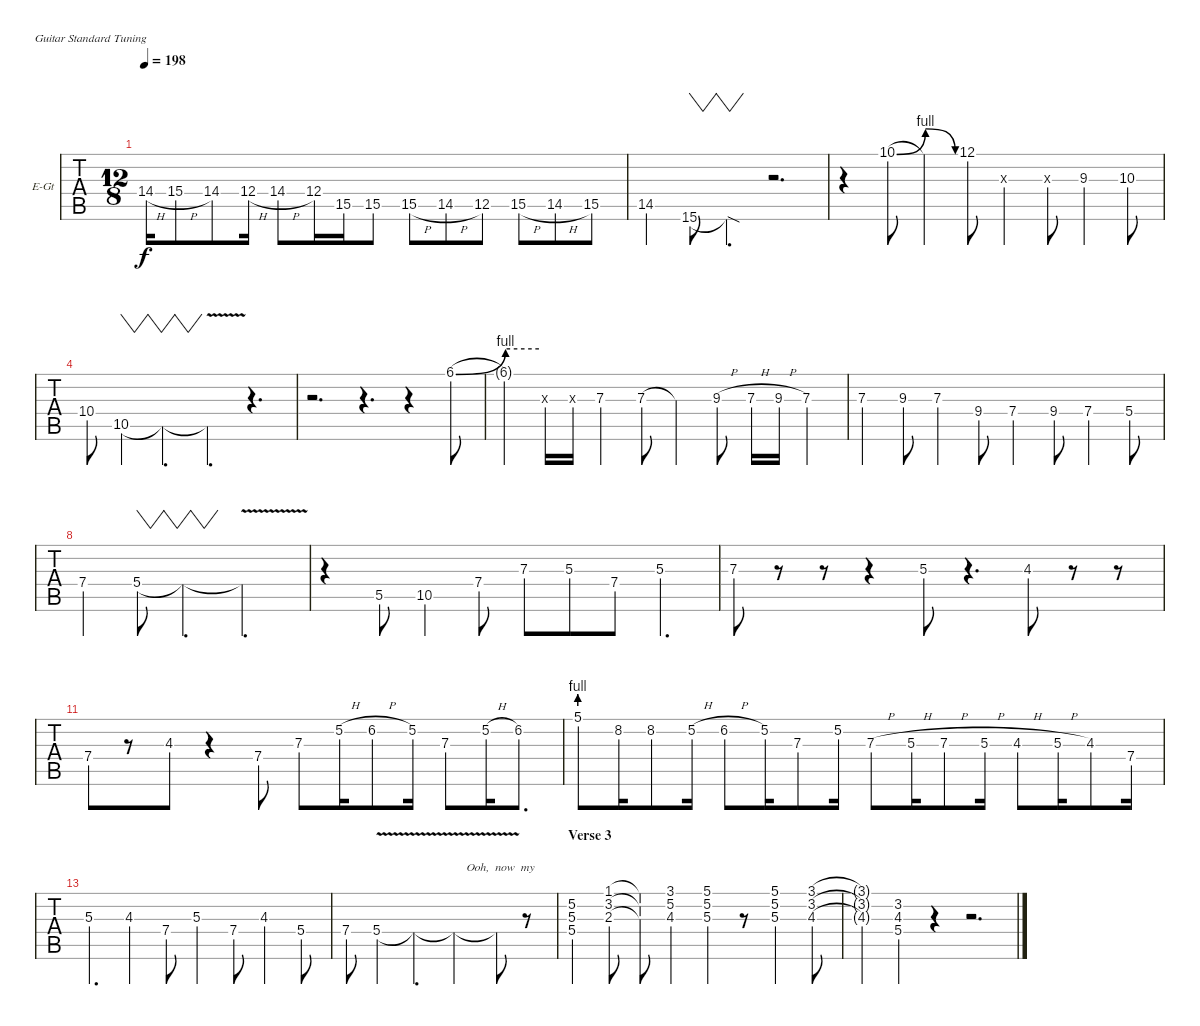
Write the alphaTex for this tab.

\bracketExtendMode nobrackets
\firstSystemTrackNameOrientation horizontal
\otherSystemsTrackNameOrientation horizontal
\defaultBarNumberDisplay FirstOfSystem
\track ("Lead" "E-Gt") {instrument overdrivenguitar}
\staff {tabs}
\tuning (E4 B3 G3 D3 A2 E2)
\ts (12 8)
\tempo 198
\clef g2
\ks c
14.4{h}.16{lyrics (0 "") lyrics (1 "") lyrics (2 "") lyrics (3 "") lyrics (4 "") dy f} 15.4{h}.8{lyrics (0 "") lyrics (1 "") lyrics (2 "") lyrics (3 "") lyrics (4 "")} 14.4.8{lyrics (0 "") lyrics (1 "") lyrics (2 "") lyrics (3 "") lyrics (4 "")} 12.4{h}.16{lyrics (0 "") lyrics (1 "") lyrics (2 "") lyrics (3 "") lyrics (4 "")} 14.4{h}.8{lyrics (0 "") lyrics (1 "") lyrics (2 "") lyrics (3 "") lyrics (4 "")} 12.4.16{lyrics (0 "") lyrics (1 "") lyrics (2 "") lyrics (3 "") lyrics (4 "")} 15.5.16{lyrics (0 "") lyrics (1 "") lyrics (2 "") lyrics (3 "") lyrics (4 "")} 15.5.8{lyrics (0 "") lyrics (1 "") lyrics (2 "") lyrics (3 "") lyrics (4 "")} 15.5{h}.8{lyrics (0 "") lyrics (1 "") lyrics (2 "") lyrics (3 "") lyrics (4 "")} 14.5{h}.8{lyrics (0 "") lyrics (1 "") lyrics (2 "") lyrics (3 "") lyrics (4 "")} 12.5.8{lyrics (0 "") lyrics (1 "") lyrics (2 "") lyrics (3 "") lyrics (4 "")} 15.5{h}.8{lyrics (0 "") lyrics (1 "") lyrics (2 "") lyrics (3 "") lyrics (4 "")} 14.5{h}.8{lyrics (0 "") lyrics (1 "") lyrics (2 "") lyrics (3 "") lyrics (4 "")} 15.5.8{lyrics (0 "") lyrics (1 "") lyrics (2 "") lyrics (3 "") lyrics (4 "")} |
14.5.4{lyrics (0 "") lyrics (1 "") lyrics (2 "") lyrics (3 "") lyrics (4 "")} 15.6.8{vw lyrics (0 "") lyrics (1 "") lyrics (2 "") lyrics (3 "") lyrics (4 "")} 15.6{sod t}.4{vw d lyrics (0 "") lyrics (1 "") lyrics (2 "") lyrics (3 "") lyrics (4 "")} r.2{d} |
r.4 10.1{be (bend 0 0 60 4) hac}.8{lyrics (0 "") lyrics (1 "") lyrics (2 "") lyrics (3 "") lyrics (4 "")} 10.1{be (release 0 4 60 0) t}.4{lyrics (0 "") lyrics (1 "") lyrics (2 "") lyrics (3 "") lyrics (4 "")} 12.1.8{lyrics (0 "") lyrics (1 "") lyrics (2 "") lyrics (3 "") lyrics (4 "")} 9.3{x}.4{lyrics (0 "") lyrics (1 "") lyrics (2 "") lyrics (3 "") lyrics (4 "")} 9.3{x}.8{lyrics (0 "") lyrics (1 "") lyrics (2 "") lyrics (3 "") lyrics (4 "")} 9.3.4{lyrics (0 "") lyrics (1 "") lyrics (2 "") lyrics (3 "") lyrics (4 "")} 10.3.8{lyrics (0 "") lyrics (1 "") lyrics (2 "") lyrics (3 "") lyrics (4 "")} |
10.4.8{lyrics (0 "") lyrics (1 "") lyrics (2 "") lyrics (3 "") lyrics (4 "")} 10.5.4{vw lyrics (0 "") lyrics (1 "") lyrics (2 "") lyrics (3 "") lyrics (4 "")} 10.5{t}.4{vw d lyrics (0 "") lyrics (1 "") lyrics (2 "") lyrics (3 "") lyrics (4 "")} 10.5{v t}.4{d lyrics (0 "") lyrics (1 "") lyrics (2 "") lyrics (3 "") lyrics (4 "")} r.4{d} |
r.2{d} r.4{d} r.4 6.1{be (bend 0 0 60 4) hac}.8{lyrics (0 "") lyrics (1 "") lyrics (2 "") lyrics (3 "") lyrics (4 "")} |
6.1{be (hold 0 4 60 4) t}.4{lyrics (0 "") lyrics (1 "") lyrics (2 "") lyrics (3 "") lyrics (4 "")} 7.3{x}.16{lyrics (0 "") lyrics (1 "") lyrics (2 "") lyrics (3 "") lyrics (4 "")} 7.3{x}.16{lyrics (0 "") lyrics (1 "") lyrics (2 "") lyrics (3 "") lyrics (4 "")} 7.3.4{lyrics (0 "") lyrics (1 "") lyrics (2 "") lyrics (3 "") lyrics (4 "")} 7.3.8{lyrics (0 "") lyrics (1 "") lyrics (2 "") lyrics (3 "") lyrics (4 "")} 7.3{t}.4{lyrics (0 "") lyrics (1 "") lyrics (2 "") lyrics (3 "") lyrics (4 "")} 9.3{h}.8{lyrics (0 "") lyrics (1 "") lyrics (2 "") lyrics (3 "") lyrics (4 "")} 7.3{h}.16{lyrics (0 "") lyrics (1 "") lyrics (2 "") lyrics (3 "") lyrics (4 "")} 9.3{h}.16{lyrics (0 "") lyrics (1 "") lyrics (2 "") lyrics (3 "") lyrics (4 "")} 7.3.4{lyrics (0 "") lyrics (1 "") lyrics (2 "") lyrics (3 "") lyrics (4 "")} |
7.3.4{lyrics (0 "") lyrics (1 "") lyrics (2 "") lyrics (3 "") lyrics (4 "")} 9.3.8{lyrics (0 "") lyrics (1 "") lyrics (2 "") lyrics (3 "") lyrics (4 "")} 7.3.4{lyrics (0 "") lyrics (1 "") lyrics (2 "") lyrics (3 "") lyrics (4 "")} 9.4.8{lyrics (0 "") lyrics (1 "") lyrics (2 "") lyrics (3 "") lyrics (4 "")} 7.4.4{lyrics (0 "") lyrics (1 "") lyrics (2 "") lyrics (3 "") lyrics (4 "")} 9.4.8{lyrics (0 "") lyrics (1 "") lyrics (2 "") lyrics (3 "") lyrics (4 "")} 7.4.4{lyrics (0 "") lyrics (1 "") lyrics (2 "") lyrics (3 "") lyrics (4 "")} 5.4.8{lyrics (0 "") lyrics (1 "") lyrics (2 "") lyrics (3 "") lyrics (4 "")} |
7.4.4{lyrics (0 "") lyrics (1 "") lyrics (2 "") lyrics (3 "") lyrics (4 "")} 5.4.8{vw lyrics (0 "") lyrics (1 "") lyrics (2 "") lyrics (3 "") lyrics (4 "")} 5.4{t}.4{vw d lyrics (0 "") lyrics (1 "") lyrics (2 "") lyrics (3 "") lyrics (4 "")} 5.4{v t}.2{d lyrics (0 "") lyrics (1 "") lyrics (2 "") lyrics (3 "") lyrics (4 "")} |
r.4 5.5.8{lyrics (0 "") lyrics (1 "") lyrics (2 "") lyrics (3 "") lyrics (4 "")} 10.5.4{lyrics (0 "") lyrics (1 "") lyrics (2 "") lyrics (3 "") lyrics (4 "")} 7.4.8{lyrics (0 "") lyrics (1 "") lyrics (2 "") lyrics (3 "") lyrics (4 "")} 7.3.8{lyrics (0 "") lyrics (1 "") lyrics (2 "") lyrics (3 "") lyrics (4 "")} 5.3.8{lyrics (0 "") lyrics (1 "") lyrics (2 "") lyrics (3 "") lyrics (4 "")} 7.4.8{lyrics (0 "") lyrics (1 "") lyrics (2 "") lyrics (3 "") lyrics (4 "")} 5.3.4{d lyrics (0 "") lyrics (1 "") lyrics (2 "") lyrics (3 "") lyrics (4 "")} |
7.3.8{lyrics (0 "") lyrics (1 "") lyrics (2 "") lyrics (3 "") lyrics (4 "")} r.8 r.8 r.4 5.3.8{lyrics (0 "") lyrics (1 "") lyrics (2 "") lyrics (3 "") lyrics (4 "")} r.4{d} 4.3.8{lyrics (0 "") lyrics (1 "") lyrics (2 "") lyrics (3 "") lyrics (4 "")} r.8 r.8 |
7.4.8{lyrics (0 "") lyrics (1 "") lyrics (2 "") lyrics (3 "") lyrics (4 "")} r.8 4.3.8{lyrics (0 "") lyrics (1 "") lyrics (2 "") lyrics (3 "") lyrics (4 "")} r.4 7.4.8{lyrics (0 "") lyrics (1 "") lyrics (2 "") lyrics (3 "") lyrics (4 "")} 7.3.8{lyrics (0 "") lyrics (1 "") lyrics (2 "") lyrics (3 "") lyrics (4 "")} 5.2{h}.16{lyrics (0 "") lyrics (1 "") lyrics (2 "") lyrics (3 "") lyrics (4 "")} 6.2{h}.8{lyrics (0 "") lyrics (1 "") lyrics (2 "") lyrics (3 "") lyrics (4 "")} 5.2.16{lyrics (0 "") lyrics (1 "") lyrics (2 "") lyrics (3 "") lyrics (4 "")} 7.3.8{lyrics (0 "") lyrics (1 "") lyrics (2 "") lyrics (3 "") lyrics (4 "")} 5.2{h}.16{lyrics (0 "") lyrics (1 "") lyrics (2 "") lyrics (3 "") lyrics (4 "")} 6.2.8{d lyrics (0 "") lyrics (1 "") lyrics (2 "") lyrics (3 "") lyrics (4 "")} |
5.1{be (prebend 0 4 60 4)}.8{lyrics (0 "") lyrics (1 "") lyrics (2 "") lyrics (3 "") lyrics (4 "")} 8.2.16{lyrics (0 "") lyrics (1 "") lyrics (2 "") lyrics (3 "") lyrics (4 "")} 8.2.8{lyrics (0 "") lyrics (1 "") lyrics (2 "") lyrics (3 "") lyrics (4 "")} 5.2{h}.16{lyrics (0 "") lyrics (1 "") lyrics (2 "") lyrics (3 "") lyrics (4 "")} 6.2{h}.8{lyrics (0 "") lyrics (1 "") lyrics (2 "") lyrics (3 "") lyrics (4 "")} 5.2.16{lyrics (0 "") lyrics (1 "") lyrics (2 "") lyrics (3 "") lyrics (4 "")} 7.3.8{lyrics (0 "") lyrics (1 "") lyrics (2 "") lyrics (3 "") lyrics (4 "")} 5.2.16{lyrics (0 "") lyrics (1 "") lyrics (2 "") lyrics (3 "") lyrics (4 "")} 7.3{h}.8{lyrics (0 "") lyrics (1 "") lyrics (2 "") lyrics (3 "") lyrics (4 "")} 5.3{h}.16{lyrics (0 "") lyrics (1 "") lyrics (2 "") lyrics (3 "") lyrics (4 "")} 7.3{h}.8{lyrics (0 "") lyrics (1 "") lyrics (2 "") lyrics (3 "") lyrics (4 "")} 5.3{h}.16{lyrics (0 "") lyrics (1 "") lyrics (2 "") lyrics (3 "") lyrics (4 "")} 4.3{h}.8{lyrics (0 "") lyrics (1 "") lyrics (2 "") lyrics (3 "") lyrics (4 "")} 5.3{h}.16{lyrics (0 "") lyrics (1 "") lyrics (2 "") lyrics (3 "") lyrics (4 "")} 4.3.8{lyrics (0 "") lyrics (1 "") lyrics (2 "") lyrics (3 "") lyrics (4 "")} 7.4.16{lyrics (0 "") lyrics (1 "") lyrics (2 "") lyrics (3 "") lyrics (4 "")} |
5.3.4{d lyrics (0 "") lyrics (1 "") lyrics (2 "") lyrics (3 "") lyrics (4 "")} 4.3.4{lyrics (0 "") lyrics (1 "") lyrics (2 "") lyrics (3 "") lyrics (4 "")} 7.4.8{lyrics (0 "") lyrics (1 "") lyrics (2 "") lyrics (3 "") lyrics (4 "")} 5.3.4{lyrics (0 "") lyrics (1 "") lyrics (2 "") lyrics (3 "") lyrics (4 "")} 7.4.8{lyrics (0 "") lyrics (1 "") lyrics (2 "") lyrics (3 "") lyrics (4 "")} 4.3.4{lyrics (0 "") lyrics (1 "") lyrics (2 "") lyrics (3 "") lyrics (4 "")} 5.4.8{lyrics (0 "") lyrics (1 "") lyrics (2 "") lyrics (3 "") lyrics (4 "")} |
7.4.8{lyrics (0 "") lyrics (1 "") lyrics (2 "") lyrics (3 "") lyrics (4 "")} 5.4{v}.4{lyrics (0 "") lyrics (1 "") lyrics (2 "") lyrics (3 "") lyrics (4 "")} 5.4{v t}.4{d lyrics (0 "") lyrics (1 "") lyrics (2 "") lyrics (3 "") lyrics (4 "")} 5.4{v t}.2{lyrics (0 "") lyrics (1 "") lyrics (2 "") lyrics (3 "") lyrics (4 " ")} 5.4{v t}.8{lyrics (0 "") lyrics (1 "") lyrics (2 "") lyrics (3 "") lyrics (4 "   Ooh,  now  my        ")} r.8 |
\section ("" "Verse 3")
(5.2 5.3 5.4).4{lyrics (0 "") lyrics (1 "") lyrics (2 "") lyrics (3 "") lyrics (4 "")} (1.1 3.2 2.3).8{lyrics (0 "") lyrics (1 "") lyrics (2 "") lyrics (3 "") lyrics (4 "")} (1.1{t} 3.2{t} 2.3{t}).8{lyrics (0 "") lyrics (1 "") lyrics (2 "") lyrics (3 "") lyrics (4 "")} (3.1 5.2 4.3).4{lyrics (0 "") lyrics (1 "") lyrics (2 "") lyrics (3 "") lyrics (4 "")} (5.1 5.2 5.3).4{lyrics (0 "") lyrics (1 "") lyrics (2 "") lyrics (3 "") lyrics (4 "")} r.8 (5.1 5.2 5.3).4{lyrics (0 "") lyrics (1 "") lyrics (2 "") lyrics (3 "") lyrics (4 "")} (3.1 3.2 4.3).8{lyrics (0 "") lyrics (1 "") lyrics (2 "") lyrics (3 "") lyrics (4 "")} |
(3.1{t} 3.2{t} 4.3{t}).4{lyrics (0 "") lyrics (1 "") lyrics (2 "") lyrics (3 "") lyrics (4 "")} (3.2 4.3 5.4).4{lyrics (0 "") lyrics (1 "") lyrics (2 "") lyrics (3 "") lyrics (4 "")} r.4 r.2{d}
